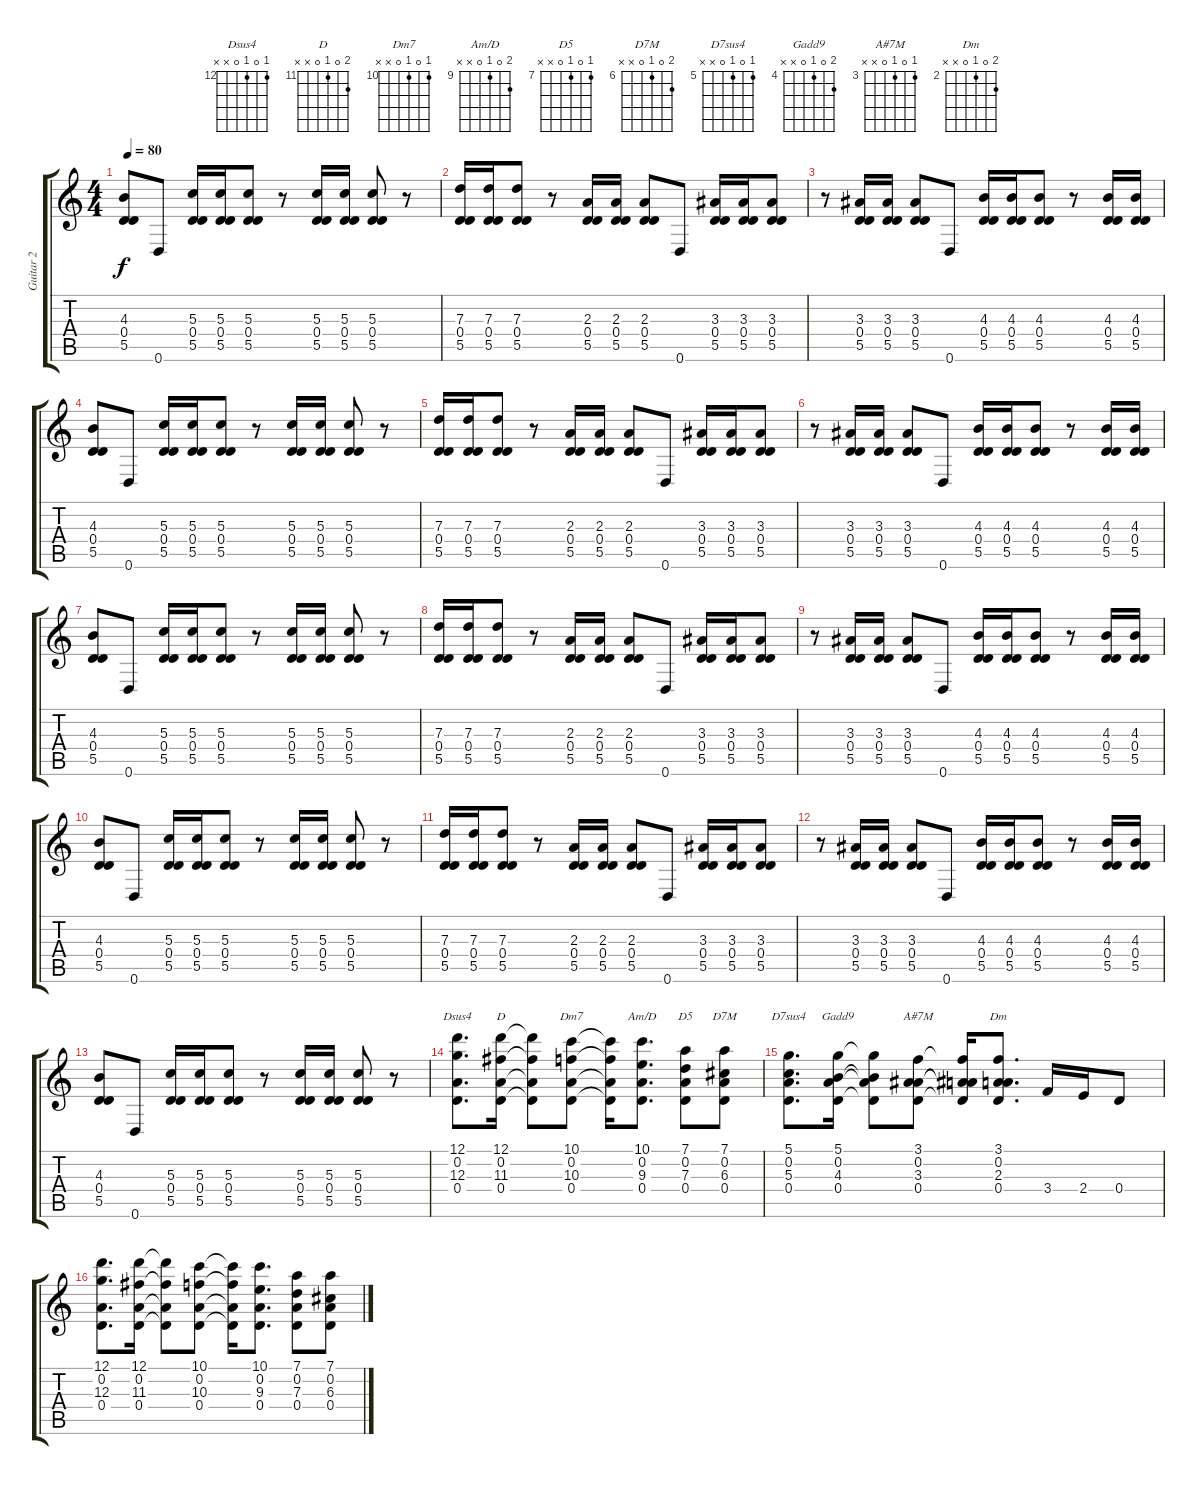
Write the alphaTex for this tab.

\track ("Guitar 2" "Guitar 2") {instrument acousticguitarsteel}
\staff {score tabs}
\tuning (D4 A3 G3 D3 A2 D2) {hide}
\chord ("Dsus4" 12 0 12 0 x x) {firstfret 12}
\chord ("D" 12 0 11 0 x x) {firstfret 11}
\chord ("Dm7" 10 0 10 0 x x) {firstfret 10}
\chord ("Am/D" 10 0 9 0 x x) {firstfret 9}
\chord ("D5" 7 0 7 0 x x) {firstfret 7}
\chord ("D7M" 7 0 6 0 x x) {firstfret 6}
\chord ("D7sus4" 5 0 5 0 x x) {firstfret 5}
\chord ("Gadd9" 5 0 4 0 x x) {firstfret 4}
\chord ("A#7M" 3 0 3 0 x x) {firstfret 3}
\chord ("Dm" 3 0 2 0 x x) {firstfret 2}
\ts (4 4)
\tempo 80
\clef g2
\ks c
(4.3 0.4 5.5).8{dy f} 0.6.8 (5.3 0.4 5.5).16 (5.3 0.4 5.5).16 (5.3 0.4 5.5).8 r.8 (5.3 0.4 5.5).16 (5.3 0.4 5.5).16 (5.3 0.4 5.5).8 r.8 |
(7.3 0.4 5.5).16 (7.3 0.4 5.5).16 (7.3 0.4 5.5).8 r.8 (2.3 0.4 5.5).16 (2.3 0.4 5.5).16 (2.3 0.4 5.5).8 0.6.8 (3.3 0.4 5.5).16 (3.3 0.4 5.5).16 (3.3 0.4 5.5).8 |
r.8 (3.3 0.4 5.5).16 (3.3 0.4 5.5).16 (3.3 0.4 5.5).8 0.6.8 (4.3 0.4 5.5).16 (4.3 0.4 5.5).16 (4.3 0.4 5.5).8 r.8 (4.3 0.4 5.5).16 (4.3 0.4 5.5).16 |
(4.3 0.4 5.5).8 0.6.8 (5.3 0.4 5.5).16 (5.3 0.4 5.5).16 (5.3 0.4 5.5).8 r.8 (5.3 0.4 5.5).16 (5.3 0.4 5.5).16 (5.3 0.4 5.5).8 r.8 |
(7.3 0.4 5.5).16 (7.3 0.4 5.5).16 (7.3 0.4 5.5).8 r.8 (2.3 0.4 5.5).16 (2.3 0.4 5.5).16 (2.3 0.4 5.5).8 0.6.8 (3.3 0.4 5.5).16 (3.3 0.4 5.5).16 (3.3 0.4 5.5).8 |
r.8 (3.3 0.4 5.5).16 (3.3 0.4 5.5).16 (3.3 0.4 5.5).8 0.6.8 (4.3 0.4 5.5).16 (4.3 0.4 5.5).16 (4.3 0.4 5.5).8 r.8 (4.3 0.4 5.5).16 (4.3 0.4 5.5).16 |
(4.3 0.4 5.5).8 0.6.8 (5.3 0.4 5.5).16 (5.3 0.4 5.5).16 (5.3 0.4 5.5).8 r.8 (5.3 0.4 5.5).16 (5.3 0.4 5.5).16 (5.3 0.4 5.5).8 r.8 |
(7.3 0.4 5.5).16 (7.3 0.4 5.5).16 (7.3 0.4 5.5).8 r.8 (2.3 0.4 5.5).16 (2.3 0.4 5.5).16 (2.3 0.4 5.5).8 0.6.8 (3.3 0.4 5.5).16 (3.3 0.4 5.5).16 (3.3 0.4 5.5).8 |
r.8 (3.3 0.4 5.5).16 (3.3 0.4 5.5).16 (3.3 0.4 5.5).8 0.6.8 (4.3 0.4 5.5).16 (4.3 0.4 5.5).16 (4.3 0.4 5.5).8 r.8 (4.3 0.4 5.5).16 (4.3 0.4 5.5).16 |
(4.3 0.4 5.5).8 0.6.8 (5.3 0.4 5.5).16 (5.3 0.4 5.5).16 (5.3 0.4 5.5).8 r.8 (5.3 0.4 5.5).16 (5.3 0.4 5.5).16 (5.3 0.4 5.5).8 r.8 |
(7.3 0.4 5.5).16 (7.3 0.4 5.5).16 (7.3 0.4 5.5).8 r.8 (2.3 0.4 5.5).16 (2.3 0.4 5.5).16 (2.3 0.4 5.5).8 0.6.8 (3.3 0.4 5.5).16 (3.3 0.4 5.5).16 (3.3 0.4 5.5).8 |
r.8 (3.3 0.4 5.5).16 (3.3 0.4 5.5).16 (3.3 0.4 5.5).8 0.6.8 (4.3 0.4 5.5).16 (4.3 0.4 5.5).16 (4.3 0.4 5.5).8 r.8 (4.3 0.4 5.5).16 (4.3 0.4 5.5).16 |
(4.3 0.4 5.5).8 0.6.8 (5.3 0.4 5.5).16 (5.3 0.4 5.5).16 (5.3 0.4 5.5).8 r.8 (5.3 0.4 5.5).16 (5.3 0.4 5.5).16 (5.3 0.4 5.5).8 r.8 |
(12.1 0.2 12.3 0.4).8{d ch "Dsus4"} (12.1 0.2 11.3 0.4).16{ch "D"} (12.1{t} 0.2{t} 11.3{t} 0.4{t}).8 (10.1 0.2 10.3 0.4).8{ch "Dm7"} (10.1{t} 0.2{t} 10.3{t} 0.4{t}).16 (10.1 0.2 9.3 0.4).8{d ch "Am/D"} (7.1 0.2 7.3 0.4).8{ch "D5"} (7.1 0.2 6.3 0.4).8{ch "D7M"} |
(5.1 0.2 5.3 0.4).8{d ch "D7sus4"} (5.1 0.2 4.3 0.4).16{ch "Gadd9"} (5.1{t} 0.2{t} 4.3{t} 0.4{t}).8 (3.1 0.2 3.3 0.4).8{ch "A#7M"} (3.1{t} 0.2{t} 3.3{t} 0.4{t}).16 (3.1 0.2 2.3 0.4).8{d ch "Dm"} 3.4.16 2.4.16 0.4.8 |
(12.1 0.2 12.3 0.4).8{d} (12.1 0.2 11.3 0.4).16 (12.1{t} 0.2{t} 11.3{t} 0.4{t}).8 (10.1 0.2 10.3 0.4).8 (10.1{t} 0.2{t} 10.3{t} 0.4{t}).16 (10.1 0.2 9.3 0.4).8{d} (7.1 0.2 7.3 0.4).8 (7.1 0.2 6.3 0.4).8
